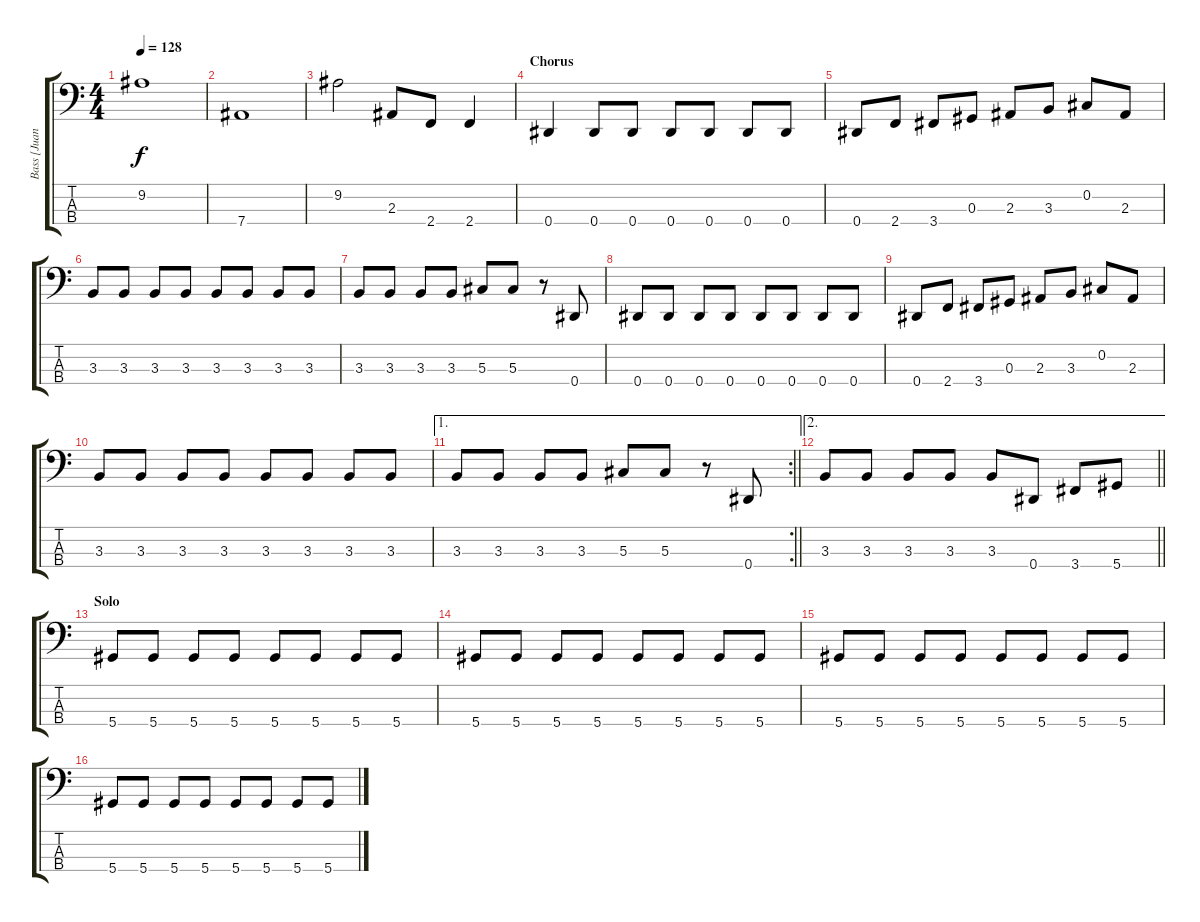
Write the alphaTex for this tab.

\track ("Bass [Juan Croucier]" "Bass [Juan") {instrument electricbassfinger}
\staff {score tabs}
\tuning (Gb2 Db2 Ab1 Eb1) {hide}
\ts (4 4)
\tempo 128
\clef f4
\ks c
9.2.1{dy f} |
7.4.1 |
9.2.2 2.3.8 2.4.8 2.4.4 |
\section ("" "Chorus")
0.4.4 0.4.8 0.4.8 0.4.8 0.4.8 0.4.8 0.4.8 |
0.4.8 2.4.8 3.4.8 0.3.8 2.3.8 3.3.8 0.2.8 2.3.8 |
3.3.8 3.3.8 3.3.8 3.3.8 3.3.8 3.3.8 3.3.8 3.3.8 |
3.3.8 3.3.8 3.3.8 3.3.8 5.3.8 5.3.8 r.8 0.4.8 |
0.4.8 0.4.8 0.4.8 0.4.8 0.4.8 0.4.8 0.4.8 0.4.8 |
0.4.8 2.4.8 3.4.8 0.3.8 2.3.8 3.3.8 0.2.8 2.3.8 |
3.3.8 3.3.8 3.3.8 3.3.8 3.3.8 3.3.8 3.3.8 3.3.8 |
\ae 1
\rc 2
\barLineRight lightlight
3.3.8 3.3.8 3.3.8 3.3.8 5.3.8 5.3.8 r.8 0.4.8 |
\ae 2
\barLineRight lightlight
3.3.8 3.3.8 3.3.8 3.3.8 3.3.8 0.4.8 3.4.8 5.4.8 |
\section ("" "Solo")
5.4.8 5.4.8 5.4.8 5.4.8 5.4.8 5.4.8 5.4.8 5.4.8 |
5.4.8 5.4.8 5.4.8 5.4.8 5.4.8 5.4.8 5.4.8 5.4.8 |
5.4.8 5.4.8 5.4.8 5.4.8 5.4.8 5.4.8 5.4.8 5.4.8 |
5.4.8 5.4.8 5.4.8 5.4.8 5.4.8 5.4.8 5.4.8 5.4.8
